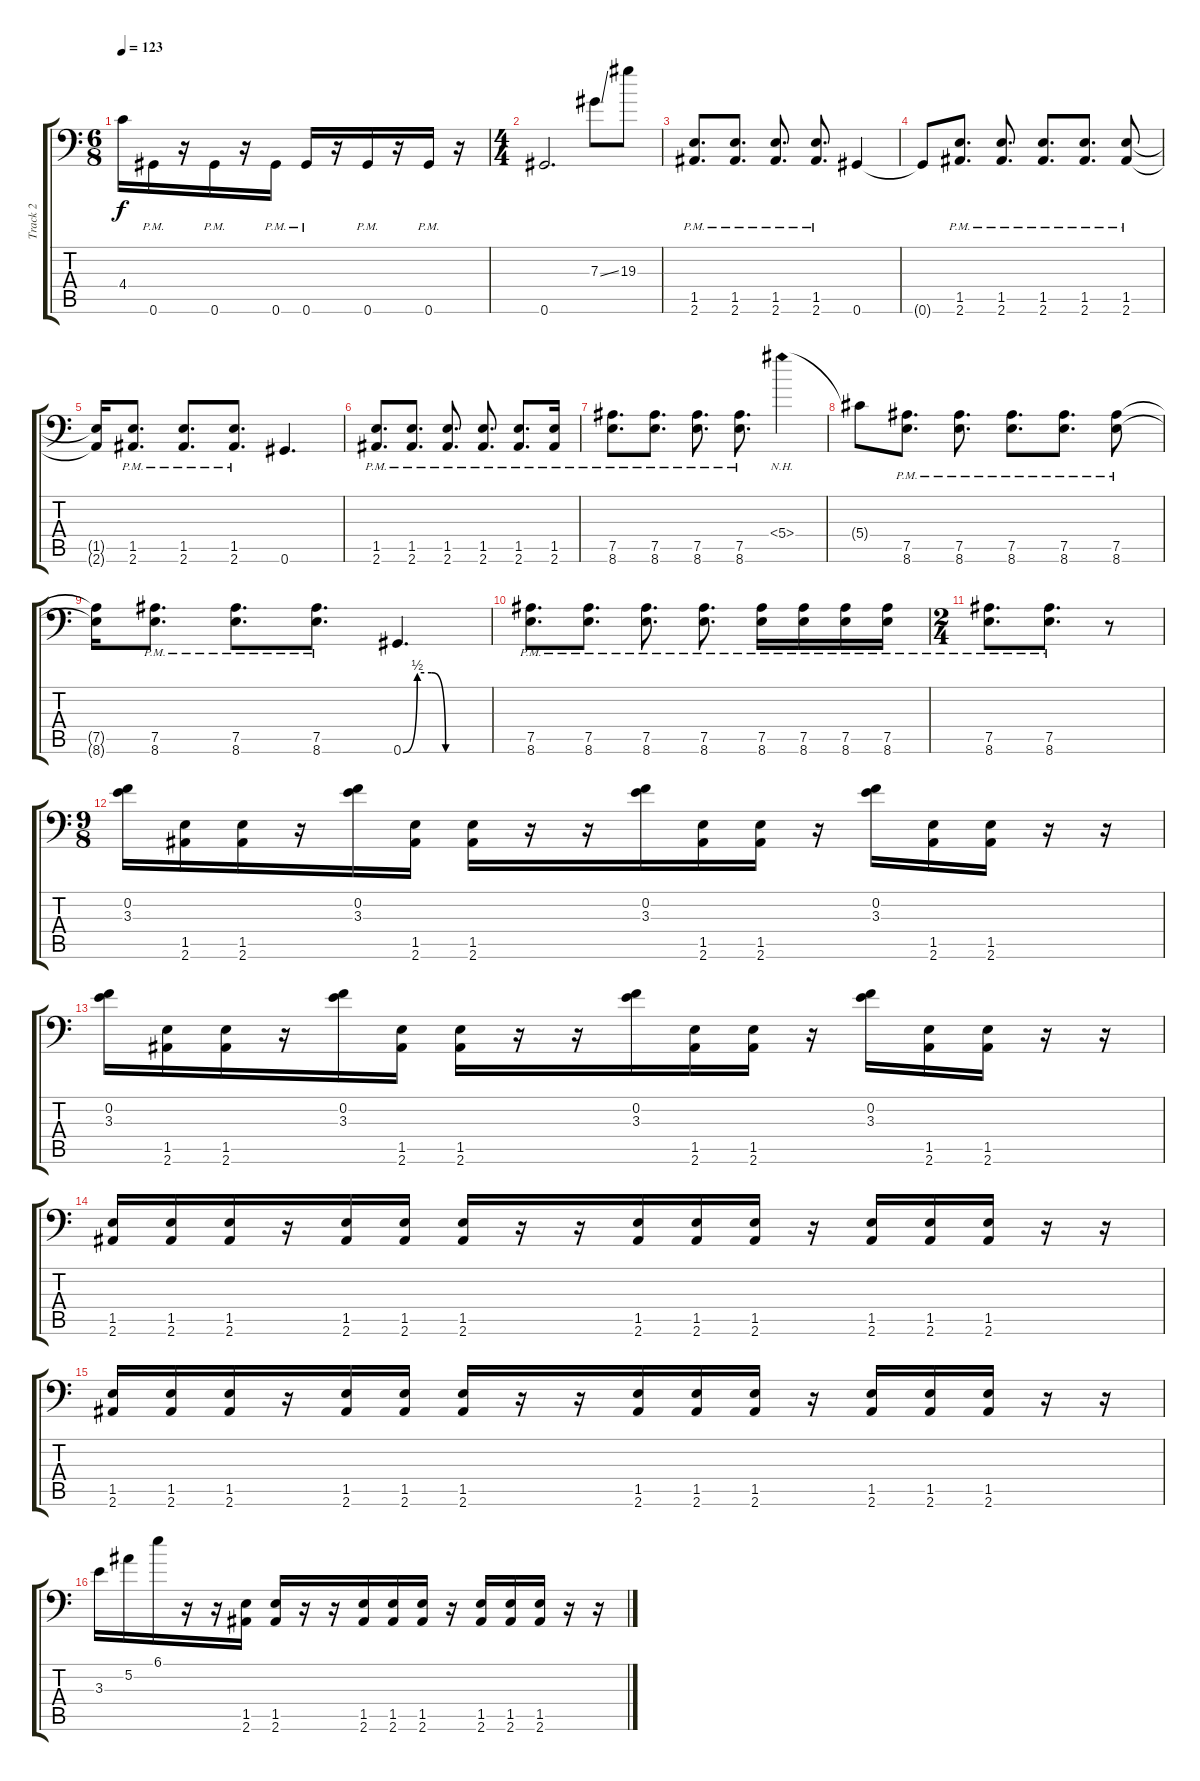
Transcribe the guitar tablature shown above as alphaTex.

\track ("Track 2" "Track 2") {instrument overdrivenguitar}
\staff {score tabs}
\tuning (Bb3 F3 Db3 Ab2 Eb2 Ab1) {hide}
\ts (6 8)
\tempo 123
\clef f4
\ks c
4.4.16{dy f} 0.6{pm}.16 r.16 0.6{pm}.16 r.16 0.6{pm}.16 0.6{pm}.16 r.16 0.6{pm}.16 r.16 0.6{pm}.16 r.16 |
\ts (4 4)
0.6.2{d} 7.3{ss}.8 19.3.8 |
(1.5{pm} 2.6{pm}).8{d} (1.5{pm} 2.6{pm}).8{d} (1.5{pm} 2.6{pm}).8{d} (1.5{pm} 2.6{pm}).8{d} 0.6.4 |
0.6{t}.8 (1.5{pm} 2.6{pm}).8{d} (1.5{pm} 2.6{pm}).8{d} (1.5{pm} 2.6{pm}).8{d} (1.5{pm} 2.6{pm}).8{d} (1.5{pm} 2.6{pm}).8 |
(1.5{t} 2.6{t}).16 (1.5{pm} 2.6{pm}).8{d} (1.5{pm} 2.6{pm}).8{d} (1.5{pm} 2.6{pm}).8{d} 0.6.4{d} |
(1.5{pm} 2.6{pm}).8{d} (1.5{pm} 2.6{pm}).8{d} (1.5{pm} 2.6{pm}).8{d} (1.5{pm} 2.6{pm}).8{d} (1.5{pm} 2.6{pm}).8{d} (1.5{pm} 2.6{pm}).16 |
(7.5{pm} 8.6{pm}).8{d} (7.5{pm} 8.6{pm}).8{d} (7.5{pm} 8.6{pm}).8{d} (7.5{pm} 8.6{pm}).8{d} 5.4{nh}.4 |
5.4{t}.8 (7.5{pm} 8.6{pm}).8{d} (7.5{pm} 8.6{pm}).8{d} (7.5{pm} 8.6{pm}).8{d} (7.5{pm} 8.6{pm}).8{d} (7.5{pm} 8.6{pm}).8 |
(7.5{t} 8.6{t}).16 (7.5{pm} 8.6{pm}).8{d} (7.5{pm} 8.6{pm}).8{d} (7.5{pm} 8.6{pm}).8{d} 0.6{be (custom 0 0 10 2 20 2 30 0 60 0)}.4{d} |
(7.5{pm} 8.6{pm}).8{d} (7.5{pm} 8.6{pm}).8{d} (7.5{pm} 8.6{pm}).8{d} (7.5{pm} 8.6{pm}).8{d} (7.5{pm} 8.6{pm}).16 (7.5{pm} 8.6{pm}).16 (7.5{pm} 8.6{pm}).16 (7.5{pm} 8.6{pm}).16 |
\ts (2 4)
(7.5{pm} 8.6{pm}).8{d} (7.5{pm} 8.6{pm}).8{d} r.8 |
\ts (9 8)
(0.2 3.3).16 (1.5 2.6).16 (1.5 2.6).16 r.16 (0.2 3.3).16 (1.5 2.6).16 (1.5 2.6).16 r.16 r.16 (0.2 3.3).16 (1.5 2.6).16 (1.5 2.6).16 r.16 (0.2 3.3).16 (1.5 2.6).16 (1.5 2.6).16 r.16 r.16 |
(0.2 3.3).16 (1.5 2.6).16 (1.5 2.6).16 r.16 (0.2 3.3).16 (1.5 2.6).16 (1.5 2.6).16 r.16 r.16 (0.2 3.3).16 (1.5 2.6).16 (1.5 2.6).16 r.16 (0.2 3.3).16 (1.5 2.6).16 (1.5 2.6).16 r.16 r.16 |
(1.5 2.6).16 (1.5 2.6).16 (1.5 2.6).16 r.16 (1.5 2.6).16 (1.5 2.6).16 (1.5 2.6).16 r.16 r.16 (1.5 2.6).16 (1.5 2.6).16 (1.5 2.6).16 r.16 (1.5 2.6).16 (1.5 2.6).16 (1.5 2.6).16 r.16 r.16 |
(1.5 2.6).16 (1.5 2.6).16 (1.5 2.6).16 r.16 (1.5 2.6).16 (1.5 2.6).16 (1.5 2.6).16 r.16 r.16 (1.5 2.6).16 (1.5 2.6).16 (1.5 2.6).16 r.16 (1.5 2.6).16 (1.5 2.6).16 (1.5 2.6).16 r.16 r.16 |
3.3.16 5.2.16 6.1.16 r.16 r.16 (1.5 2.6).16 (1.5 2.6).16 r.16 r.16 (1.5 2.6).16 (1.5 2.6).16 (1.5 2.6).16 r.16 (1.5 2.6).16 (1.5 2.6).16 (1.5 2.6).16 r.16 r.16
